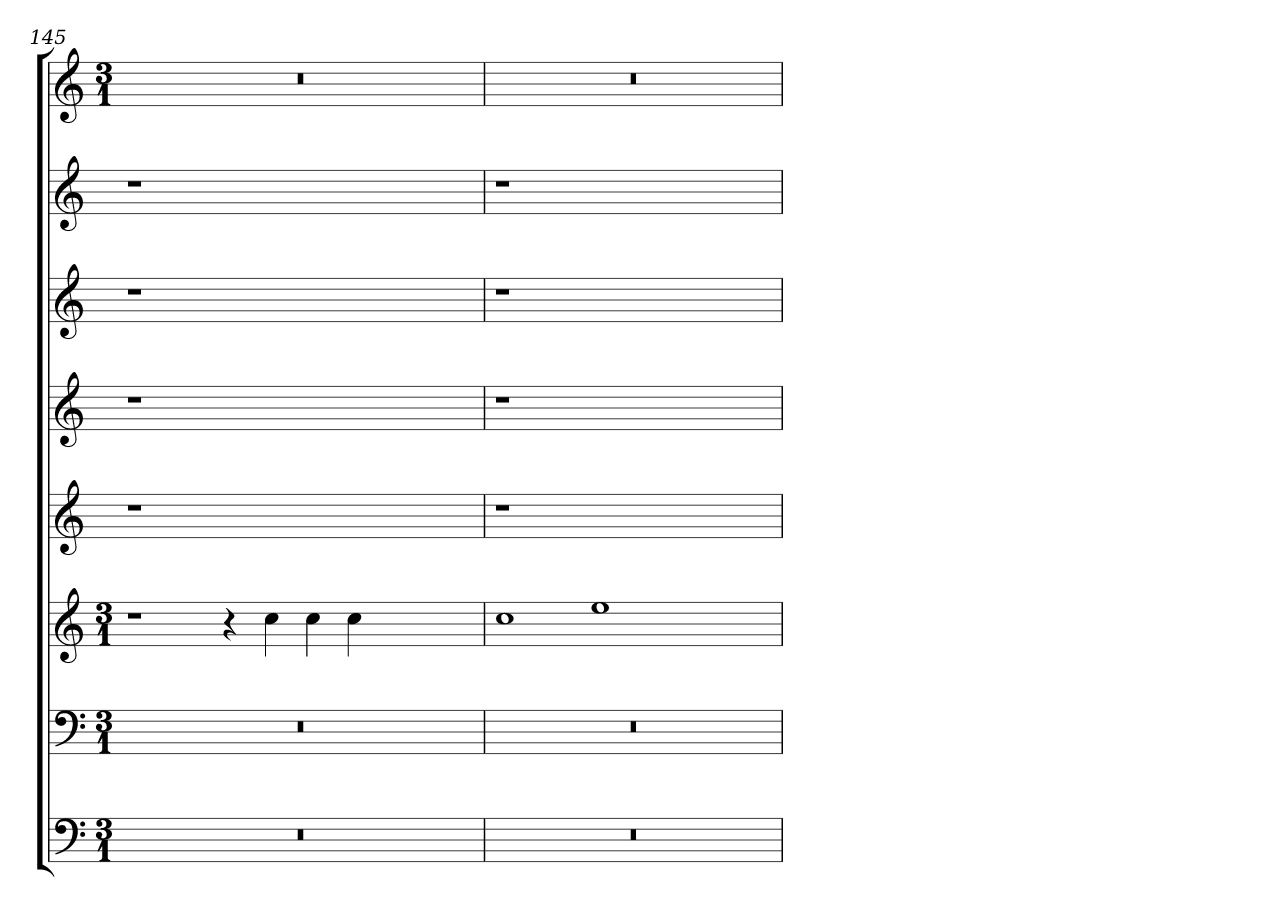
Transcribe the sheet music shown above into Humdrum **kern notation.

**kern	**kern	**kern	**kern	**kern	**kern	**kern	**kern
*part8	*part7	*part6	*part5	*part4	*part3	*part2	*part1
*staff8	*staff7	*staff6	*staff5	*staff4	*staff3	*staff2	*staff1
*clefF4	*clefF4	*clefG2	*clefG2	*clefG2	*clefG2	*clefG2	*clefG2
*k[]	*k[]	*k[]	*k[]	*k[]	*k[]	*k[]	*k[]
*C:	*C:	*C:	*C:	*C:	*C:	*C:	*C:
*M3/1	*M3/1	*M3/1	*	*	*	*	*M3/1
=145	=145	=145	=145	=145	=145	=145	=145
0.r	0.r	1r	1r	1r	1r	1r	0.r
.	.	4r	0ryy	0ryy	0ryy	0ryy	.
.	.	4cc\	.	.	.	.	.
.	.	4cc\	.	.	.	.	.
.	.	4cc\	.	.	.	.	.
.	.	1ryy	.	.	.	.	.
=146	=146	=146	=146	=146	=146	=146	=146
0.r	0.r	1cc	1r	1r	1r	1r	0.r
.	.	1ee	0ryy	0ryy	0ryy	0ryy	.
.	.	1ryy	.	.	.	.	.
=	=	=	=	=	=	=	=
*-	*-	*-	*-	*-	*-	*-	*-
